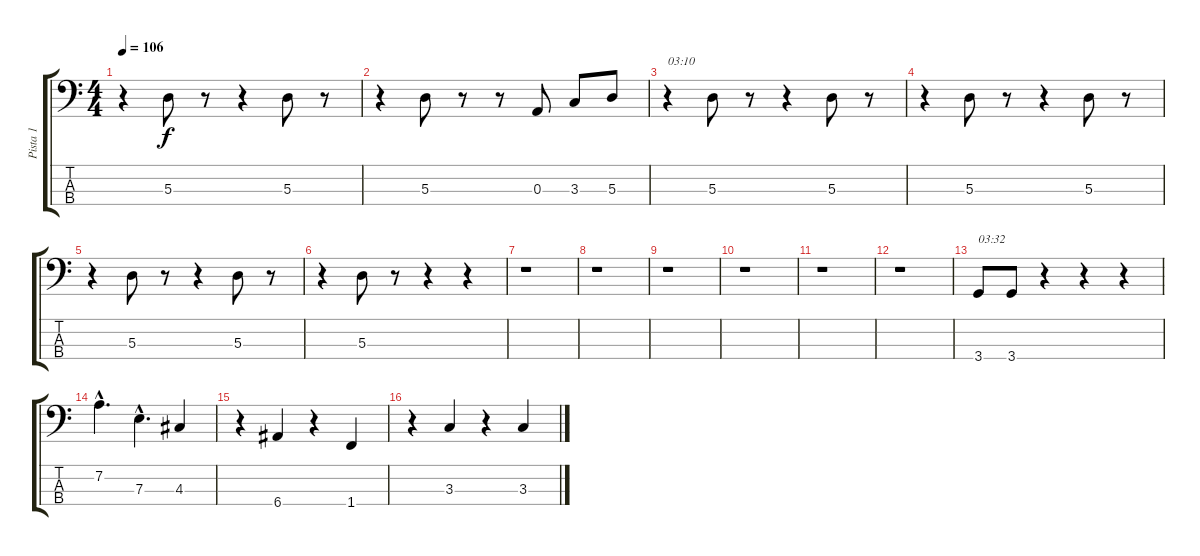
\track ("Pista 1" "Pista 1") {instrument electricbasspick}
\staff {score tabs}
\tuning (G2 D2 A1 E1) {hide}
\ts (4 4)
\tempo 106
\clef f4
\ks c
r.4{dy f} 5.3.8 r.8 r.4 5.3.8 r.8 |
r.4 5.3.8 r.8 r.8 0.3.8 3.3.8 5.3.8 |
r.4{txt "03:10"} 5.3.8 r.8 r.4 5.3.8 r.8 |
r.4 5.3.8 r.8 r.4 5.3.8 r.8 |
r.4 5.3.8 r.8 r.4 5.3.8 r.8 |
r.4 5.3.8 r.8 r.4 r.4 |
r.1 |
r.1 |
r.1 |
r.1 |
r.1 |
r.1 |
3.4.8{txt "03:32"} 3.4.8 r.4 r.4 r.4 |
7.2{hac}.4{d} 7.3{hac}.4{d} 4.3.4 |
r.4 6.4.4 r.4 1.4.4 |
r.4 3.3.4 r.4 3.3.4
